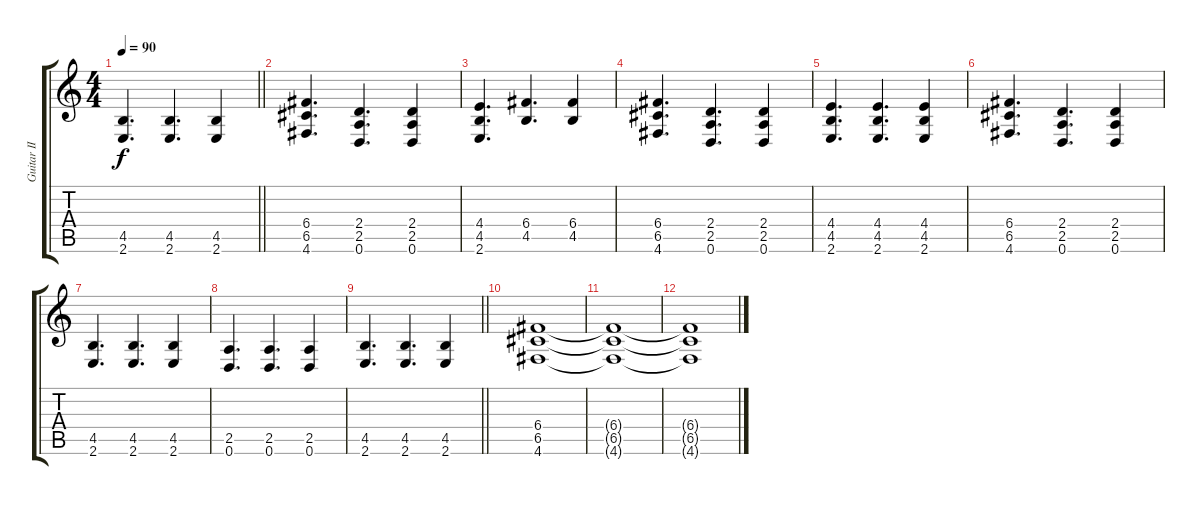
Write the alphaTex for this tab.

\track ("Guitar II" "Guitar II") {instrument distortionguitar}
\staff {score tabs}
\tuning (D4 A3 F3 C3 G2 D2) {hide}
\ts (4 4)
\tempo 90
\clef g2
\barLineRight lightlight
\ks c
(4.5 2.6).4{d dy f} (4.5 2.6).4{d} (4.5 2.6).4 |
(6.4 6.5 4.6).4{d} (2.4 2.5 0.6).4{d} (2.4 2.5 0.6).4 |
(4.4 4.5 2.6).4{d} (6.4 4.5).4{d} (6.4 4.5).4 |
(6.4 6.5 4.6).4{d} (2.4 2.5 0.6).4{d} (2.4 2.5 0.6).4 |
(4.4 4.5 2.6).4{d} (4.4 4.5 2.6).4{d} (4.4 4.5 2.6).4 |
(6.4 6.5 4.6).4{d} (2.4 2.5 0.6).4{d} (2.4 2.5 0.6).4 |
(4.5 2.6).4{d} (4.5 2.6).4{d} (4.5 2.6).4 |
(2.5 0.6).4{d} (2.5 0.6).4{d} (2.5 0.6).4 |
\barLineRight lightlight
(4.5 2.6).4{d} (4.5 2.6).4{d} (4.5 2.6).4 |
(6.4 6.5 4.6).1 |
(6.4{t} 6.5{t} 4.6{t}).1 |
(6.4{t} 6.5{t} 4.6{t}).1
